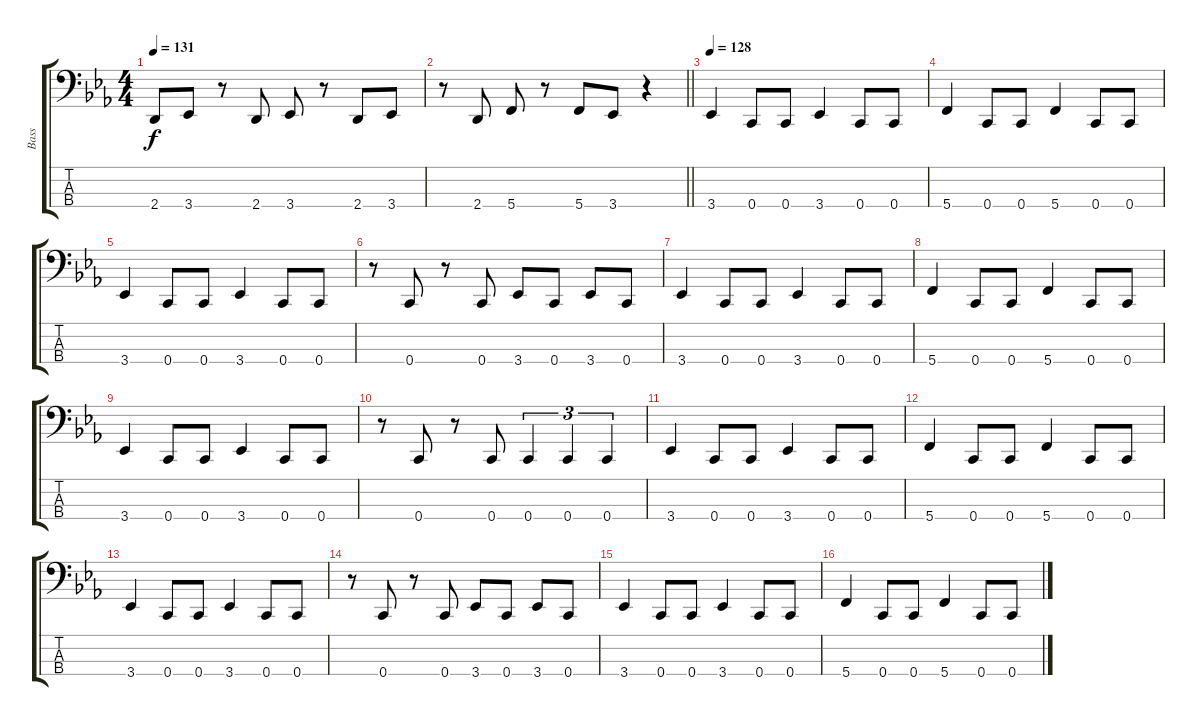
\track ("Bass" "Bass") {instrument fretlessbass}
\staff {score tabs}
\tuning (G2 C2 G1 C1) {hide}
\ts (4 4)
\tempo 131
\clef f4
\ks cminor
2.4.8{dy f} 3.4.8 r.8 2.4.8 3.4.8 r.8 2.4.8 3.4.8 |
\barLineRight lightlight
r.8 2.4.8 5.4.8 r.8 5.4.8 3.4.8 r.4 |
\tempo 128
3.4.4 0.4.8 0.4.8 3.4.4 0.4.8 0.4.8 |
5.4.4 0.4.8 0.4.8 5.4.4 0.4.8 0.4.8 |
3.4.4 0.4.8 0.4.8 3.4.4 0.4.8 0.4.8 |
r.8 0.4.8 r.8 0.4.8 3.4.8 0.4.8 3.4.8 0.4.8 |
3.4.4 0.4.8 0.4.8 3.4.4 0.4.8 0.4.8 |
5.4.4 0.4.8 0.4.8 5.4.4 0.4.8 0.4.8 |
3.4.4 0.4.8 0.4.8 3.4.4 0.4.8 0.4.8 |
r.8 0.4.8 r.8 0.4.8 0.4.4{tu (3 2)} 0.4.4{tu (3 2)} 0.4.4{tu (3 2)} |
3.4.4 0.4.8 0.4.8 3.4.4 0.4.8 0.4.8 |
5.4.4 0.4.8 0.4.8 5.4.4 0.4.8 0.4.8 |
3.4.4 0.4.8 0.4.8 3.4.4 0.4.8 0.4.8 |
r.8 0.4.8 r.8 0.4.8 3.4.8 0.4.8 3.4.8 0.4.8 |
3.4.4 0.4.8 0.4.8 3.4.4 0.4.8 0.4.8 |
5.4.4 0.4.8 0.4.8 5.4.4 0.4.8 0.4.8
